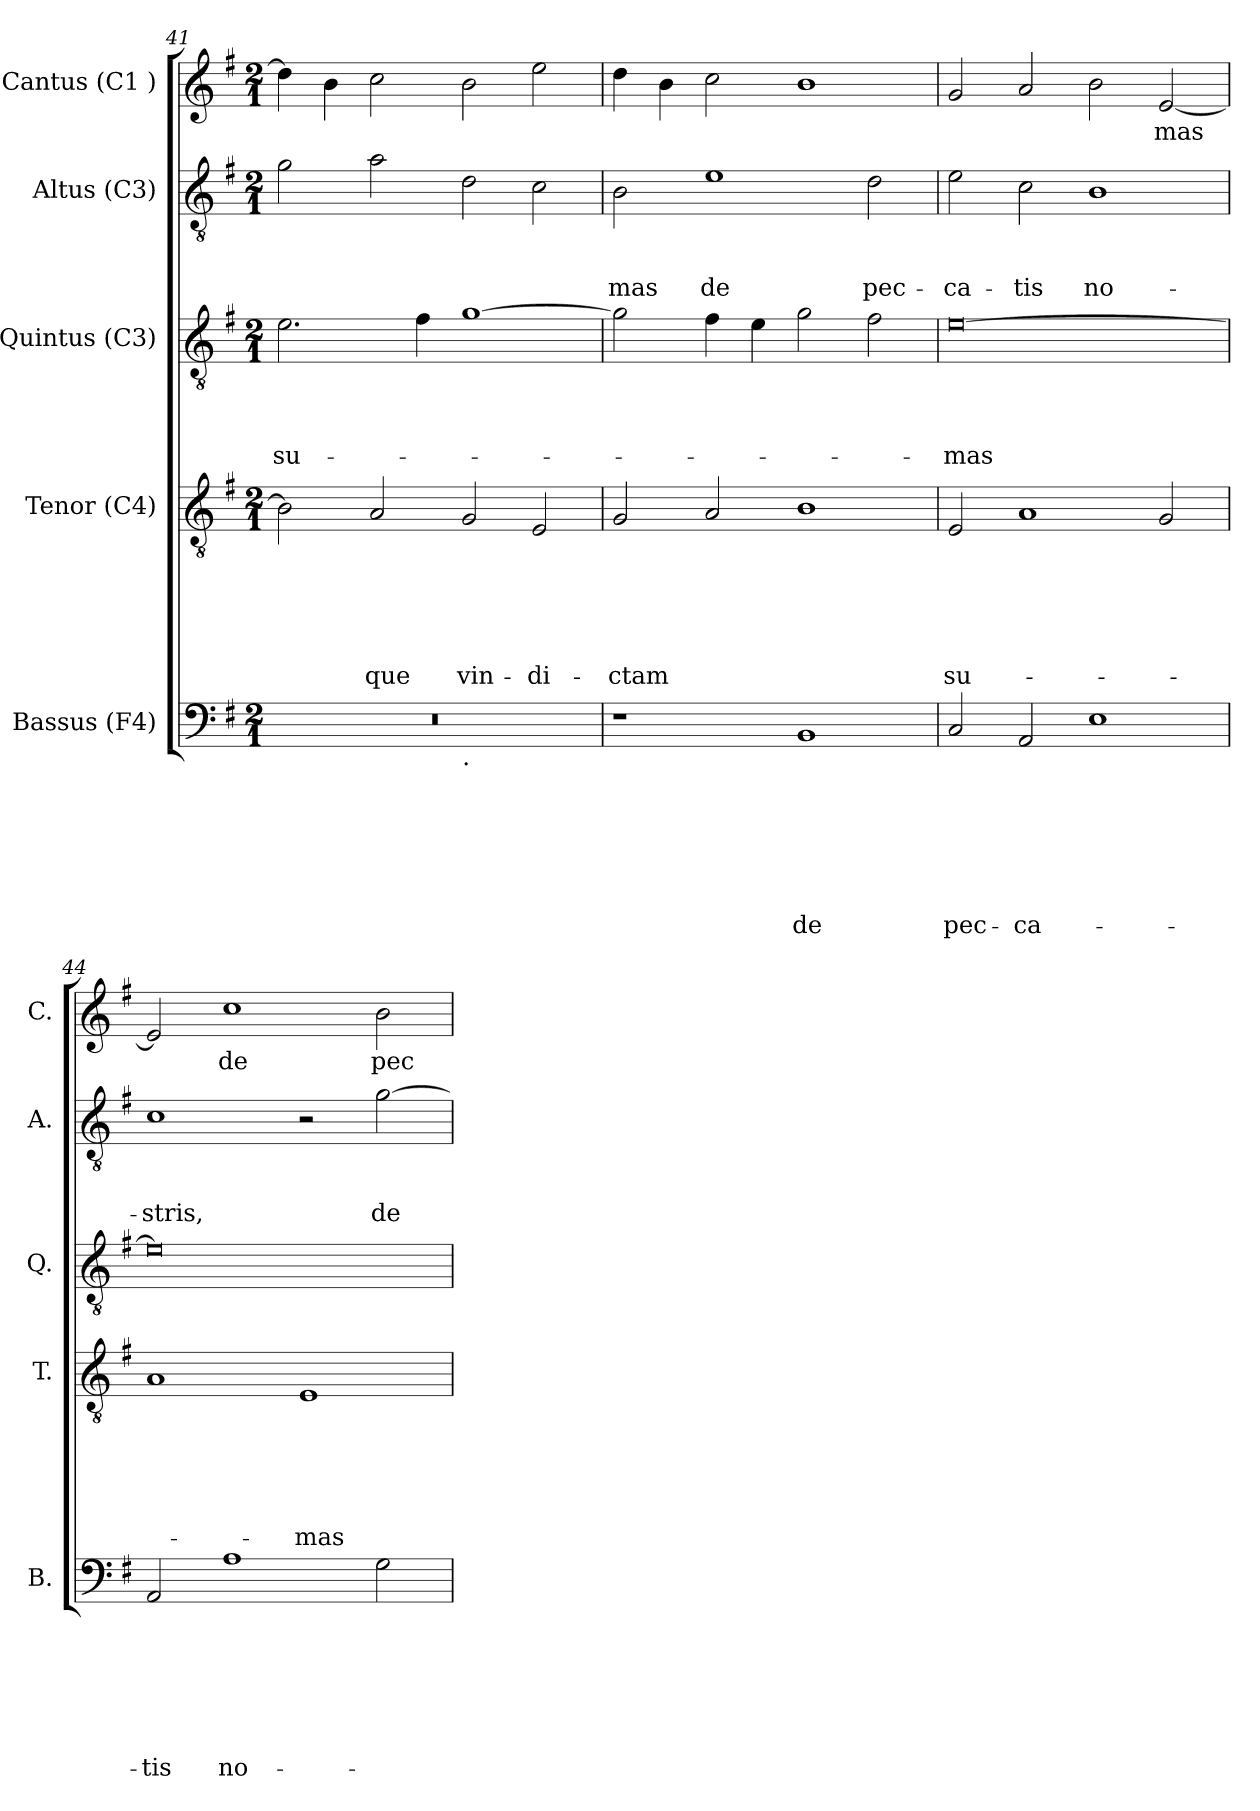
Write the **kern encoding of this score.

**kern	**text	**text	**text	**text	**text	**text	**text	**kern	**text	**text	**text	**text	**text	**text	**kern	**text	**text	**text	**text	**kern	**text	**text	**text	**kern	**text
*part5	*part5	*part5	*part5	*part5	*part5	*part5	*part5	*part4	*part4	*part4	*part4	*part4	*part4	*part4	*part3	*part3	*part3	*part3	*part3	*part2	*part2	*part2	*part2	*part1	*part1
*staff5	*staff5	*staff5	*staff5	*staff5	*staff5	*staff5	*staff5	*staff4	*staff4	*staff4	*staff4	*staff4	*staff4	*staff4	*staff3	*staff3	*staff3	*staff3	*staff3	*staff2	*staff2	*staff2	*staff2	*staff1	*staff1
*I"Bassus (F4)	*	*	*	*	*	*	*	*I"Tenor (C4)	*	*	*	*	*	*	*I"Quintus (C3)	*	*	*	*	*I"Altus (C3)	*	*	*	*I"Cantus (C1 )	*
*I'B.	*	*	*	*	*	*	*	*I'T.	*	*	*	*	*	*	*I'Q.	*	*	*	*	*I'A.	*	*	*	*I'C.	*
*clefF4	*	*	*	*	*	*	*	*clefGv2	*	*	*	*	*	*	*clefGv2	*	*	*	*	*clefGv2	*	*	*	*clefG2	*
*k[f#]	*	*	*	*	*	*	*	*k[f#]	*	*	*	*	*	*	*k[f#]	*	*	*	*	*k[f#]	*	*	*	*k[f#]	*
*G:	*	*	*	*	*	*	*	*G:	*	*	*	*	*	*	*G:	*	*	*	*	*G:	*	*	*	*G:	*
*M2/1	*	*	*	*	*	*	*	*M2/1	*	*	*	*	*	*	*M2/1	*	*	*	*	*M2/1	*	*	*	*M2/1	*
=41	=41	=41	=41	=41	=41	=41	=41	=41	=41	=41	=41	=41	=41	=41	=41	=41	=41	=41	=41	=41	=41	=41	=41	=41	=41
!	!	!	!	!	!	!	!	!	!	!	!	!	!	!	!	!	!	!	!LO:LY:b	!	!	!	!	!	!
*^	*	*	*	*	*	*	*	*	*	*	*	*	*	*	*	*	*	*	*	*	*	*	*	*	*
0r	1ryy	.	.	.	.	.	.	.	2B\]	.	.	.	.	.	.	2.e\	.	.	.	su-	2g\	.	.	.	4dd\]	.
.	.	.	.	.	.	.	.	.	.	.	.	.	.	.	.	.	.	.	.	.	.	.	.	.	4b\	.
!	!	!	!	!	!	!	!	!	!	!	!	!	!	!	!LO:LY:b	!	!	!	!	!	!	!	!	!	!	!
.	.	.	.	.	.	.	.	.	2A/	.	.	.	.	.	-que	.	.	.	.	.	2a\	.	.	.	2cc\	.
.	.	.	.	.	.	.	.	.	.	.	.	.	.	.	.	4f#\	.	.	.	.	.	.	.	.	.	.
!	!LO:TX:b:t=.	!	!	!	!	!	!	!	!	!	!	!	!	!	!	!	!	!	!	!	!	!	!	!	!	!
!	!	!	!	!	!	!	!	!	!	!	!	!	!	!	!LO:LY:b	!	!	!	!	!	!	!	!	!	!	!
.	1ryy	.	.	.	.	.	.	.	2G/	.	.	.	.	.	vin-	[>1g	.	.	.	.	2d\	.	.	.	2b\	.
!	!	!	!	!	!	!	!	!	!	!	!	!	!	!	!LO:LY:b	!	!	!	!	!	!	!	!	!	!	!
.	.	.	.	.	.	.	.	.	2E/	.	.	.	.	.	-di-	.	.	.	.	.	2c\	.	.	.	2ee\	.
=42	=42	=42	=42	=42	=42	=42	=42	=42	=42	=42	=42	=42	=42	=42	=42	=42	=42	=42	=42	=42	=42	=42	=42	=42	=42	=42
!	!	!	!	!	!	!	!	!	!	!	!	!	!	!	!LO:LY:b	!	!	!	!	!	!	!	!	!LO:LY:b	!	!
*v	*v	*	*	*	*	*	*	*	*	*	*	*	*	*	*	*	*	*	*	*	*	*	*	*	*	*
1r	.	.	.	.	.	.	.	2G/	.	.	.	.	.	-ctam	2g\]	.	.	.	.	2B\	.	.	-mas	4dd\	.
.	.	.	.	.	.	.	.	.	.	.	.	.	.	.	.	.	.	.	.	.	.	.	.	4b\	.
!	!	!	!	!	!	!	!	!	!	!	!	!	!	!	!	!	!	!	!	!	!	!	!LO:LY:b	!	!
.	.	.	.	.	.	.	.	2A/	.	.	.	.	.	.	4f#\	.	.	.	.	1e	.	.	de	2cc\	.
.	.	.	.	.	.	.	.	.	.	.	.	.	.	.	4e\	.	.	.	.	.	.	.	.	.	.
!	!	!	!	!	!	!	!LO:LY:b	!	!	!	!	!	!	!	!	!	!	!	!	!	!	!	!	!	!
1BB	.	.	.	.	.	.	de	1B	.	.	.	.	.	.	2g\	.	.	.	.	.	.	.	.	1b	.
!	!	!	!	!	!	!	!	!	!	!	!	!	!	!	!	!	!	!	!	!	!	!	!LO:LY:b	!	!
.	.	.	.	.	.	.	.	.	.	.	.	.	.	.	2f#\	.	.	.	.	2d\	.	.	pec-	.	.
!!LO:LB:g=z
=43	=43	=43	=43	=43	=43	=43	=43	=43	=43	=43	=43	=43	=43	=43	=43	=43	=43	=43	=43	=43	=43	=43	=43	=43	=43
!	!	!	!	!	!	!	!LO:LY:b	!	!	!	!	!	!	!LO:LY:b	!	!	!	!	!LO:LY:b	!	!	!	!LO:LY:b	!	!
2C/	.	.	.	.	.	.	pec-	2E/	.	.	.	.	.	su-	[>0e	.	.	.	-mas	2e\	.	.	-ca-	2g/	.
!	!	!	!	!	!	!	!LO:LY:b	!	!	!	!	!	!	!	!	!	!	!	!	!	!	!	!LO:LY:b	!	!
2AA/	.	.	.	.	.	.	-ca-	1A	.	.	.	.	.	.	.	.	.	.	.	2c\	.	.	-tis	2a/	.
!	!	!	!	!	!	!	!	!	!	!	!	!	!	!	!	!	!	!	!	!	!	!	!LO:LY:b	!	!
1E	.	.	.	.	.	.	.	.	.	.	.	.	.	.	.	.	.	.	.	1B	.	.	no-	2b\	.
!	!	!	!	!	!	!	!	!	!	!	!	!	!	!	!	!	!	!	!	!	!	!	!	!	!LO:LY:b
.	.	.	.	.	.	.	.	2G/	.	.	.	.	.	.	.	.	.	.	.	.	.	.	.	[<2e/	-mas
=44	=44	=44	=44	=44	=44	=44	=44	=44	=44	=44	=44	=44	=44	=44	=44	=44	=44	=44	=44	=44	=44	=44	=44	=44	=44
!	!	!	!	!	!	!	!LO:LY:b	!	!	!	!	!	!	!	!	!	!	!	!	!	!	!	!LO:LY:b	!	!
2AA/	.	.	.	.	.	.	-tis	1A	.	.	.	.	.	.	0e]	.	.	.	.	1c	.	.	-stris,	2e/]	.
!	!	!	!	!	!	!	!LO:LY:b	!	!	!	!	!	!	!	!	!	!	!	!	!	!	!	!	!	!LO:LY:b
1A	.	.	.	.	.	.	no-	.	.	.	.	.	.	.	.	.	.	.	.	.	.	.	.	1cc	de
!	!	!	!	!	!	!	!	!	!	!	!	!	!	!LO:LY:b	!	!	!	!	!	!	!	!	!	!	!
.	.	.	.	.	.	.	.	1E	.	.	.	.	.	-mas	.	.	.	.	.	2r	.	.	.	.	.
!	!	!	!	!	!	!	!	!	!	!	!	!	!	!	!	!	!	!	!	!	!	!	!LO:LY:b	!	!LO:LY:b
2G\	.	.	.	.	.	.	.	.	.	.	.	.	.	.	.	.	.	.	.	[>2g\	.	.	de	2b\	pec-
=	=	=	=	=	=	=	=	=	=	=	=	=	=	=	=	=	=	=	=	=	=	=	=	=	=
*-	*-	*-	*-	*-	*-	*-	*-	*-	*-	*-	*-	*-	*-	*-	*-	*-	*-	*-	*-	*-	*-	*-	*-	*-	*-
